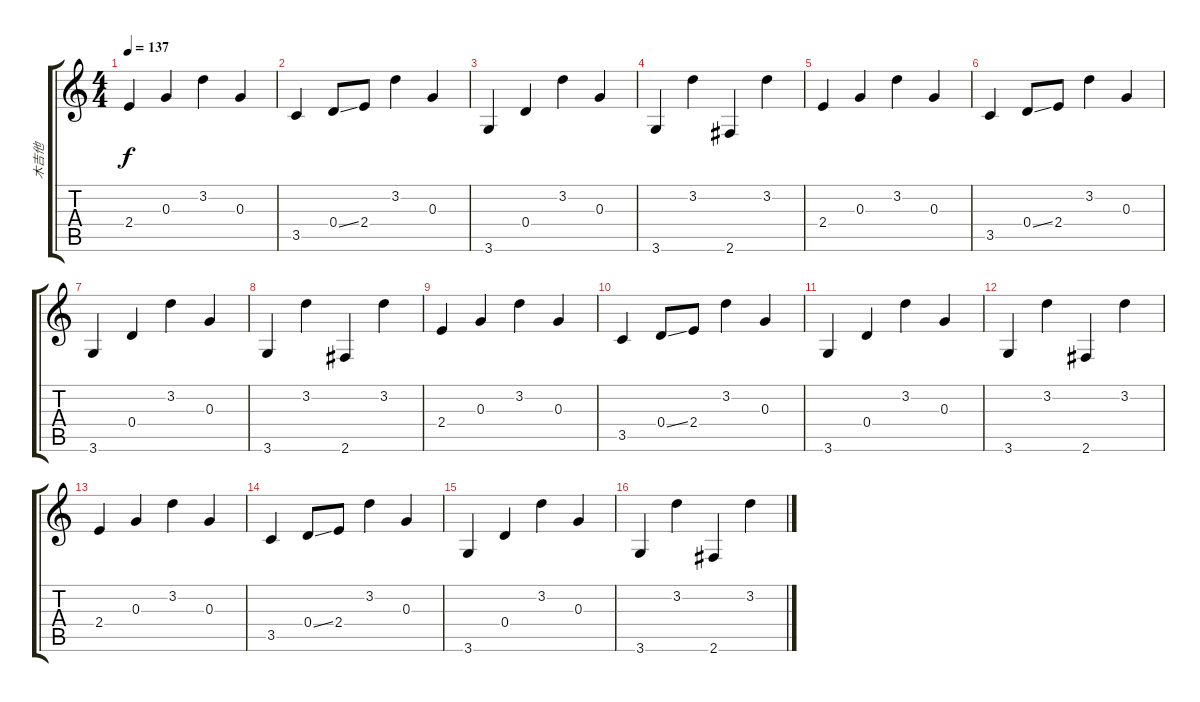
\track ("木吉他" "木吉他") {instrument acousticguitarsteel}
\staff {score tabs}
\tuning (E4 B3 G3 D3 A2 E2) {hide}
\ts (4 4)
\tempo 137
\clef g2
\ks c
2.4.4{dy f} 0.3.4 3.2.4 0.3.4 |
3.5.4 0.4{ss}.8 2.4.8 3.2.4 0.3.4 |
3.6.4 0.4.4 3.2.4 0.3.4 |
3.6.4 3.2.4 2.6.4 3.2.4 |
2.4.4 0.3.4 3.2.4 0.3.4 |
3.5.4 0.4{ss}.8 2.4.8 3.2.4 0.3.4 |
3.6.4 0.4.4 3.2.4 0.3.4 |
3.6.4 3.2.4 2.6.4 3.2.4 |
2.4.4 0.3.4 3.2.4 0.3.4 |
3.5.4 0.4{ss}.8 2.4.8 3.2.4 0.3.4 |
3.6.4 0.4.4 3.2.4 0.3.4 |
3.6.4 3.2.4 2.6.4 3.2.4 |
2.4.4 0.3.4 3.2.4 0.3.4 |
3.5.4 0.4{ss}.8 2.4.8 3.2.4 0.3.4 |
3.6.4 0.4.4 3.2.4 0.3.4 |
3.6.4 3.2.4 2.6.4 3.2.4
